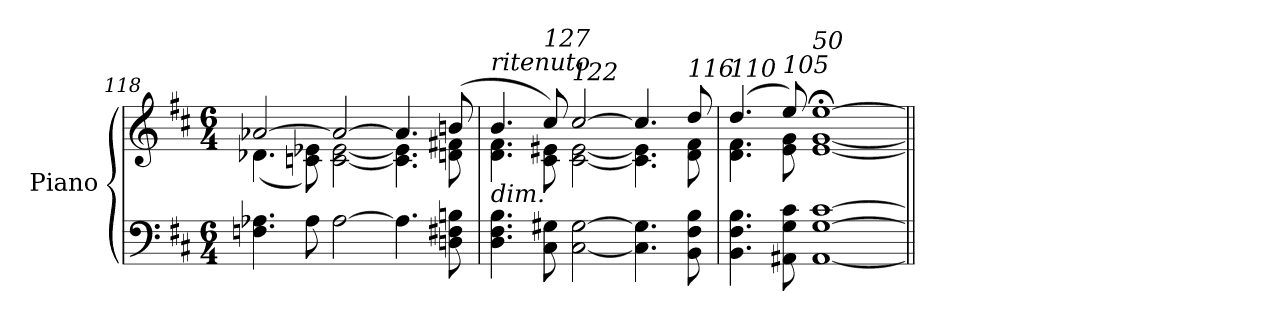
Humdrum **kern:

**kern	**kern
*part1	*part1
*staff2	*staff1
*I"Piano	*
*I'Pno	*
*clefF4	*clefG2
*k[f#c#]	*k[f#c#]
*M6/4	*M6/4
=118	=118
*	*^
4.Fn\ 4.A-X\	[2a-X/	(>4.d-X\
8A-\	.	8cn\ 8e-X\)
[2A-\	2a-/_	[2c\ [2e-\
4.A-\]	4.a-/]	4.c\] 4.e-\]
8Dn\ 8F#X\ 8Bn\	(8bn/	8dn\ 8f#X\
!!LO:LB:g=z	!!
=119	=119	=119
!	!LO:TX:b:i:t=dim.	!
!	!LO:TX:a:i:t=ritenuto	!
4.D\ 4.F#\ 4.B\	4.b/	4.d\ 4.f#\
!	!LO:TX:a:i:t=127	!
8C#\ 8G#X\	8cc#/)	8c#\ 8e#X\
!	!LO:TX:a:i:t=122	!
[2C#\ [2G#\	[2cc#/	[2c#\ [2e#\
4.C#\] 4.G#\]	4.cc#/]	4.c#\] 4.e#\]
!	!LO:TX:a:i:t=116	!
8BB\ 8F#\ 8B\	8dd/	8d\ 8f#\
=120	=120	=120
!	!LO:TX:a:i:t=110	!
4.BB\ 4.F#\ 4.B\	(4.dd/	4.d\ 4.f#\
!	!LO:TX:a:i:t=105	!
8AA#X\ 8G\ 8c#\	8ee/)	8e\ 8g\
!	!LO:TX:a:i:t=50	!
[1AA# [1G [1c#	[1ee;<	[1e [1g
*	*v	*v
=||	=||
*-	*-
